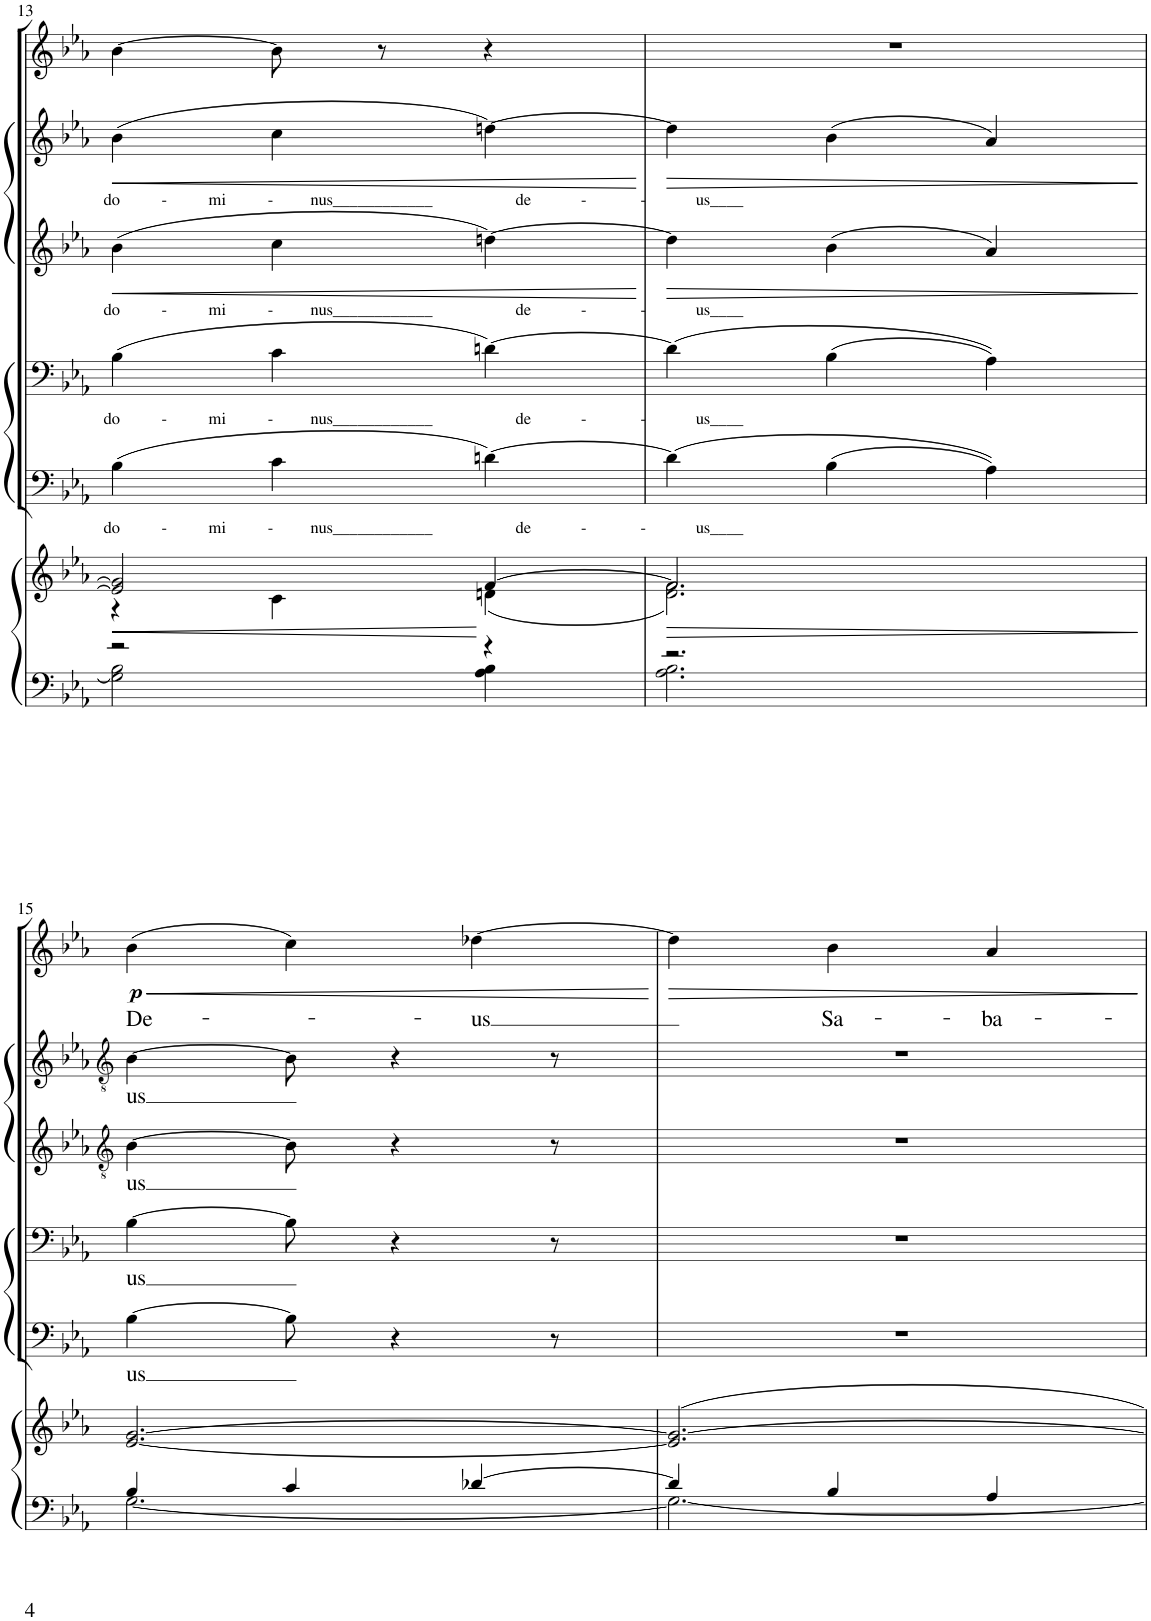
**kern	**kern	**dynam	**kern	**text	**kern	**text	**kern	**text	**dynam	**kern	**text	**dynam	**kern	**text	**dynam
*part6	*part6	*part6	*part5	*part5	*part4	*part4	*part3	*part3	*part3	*part2	*part2	*part2	*part1	*part1	*part1
*staff7	*staff6	*staff6/7	*staff5	*staff5	*staff4	*staff4	*staff3	*staff3	*staff3	*staff2	*staff2	*staff2	*staff1	*staff1	*staff1
*I"PIANO	*	*	*I"BASSES II	*	*I"BASSES I	*	*I"TÉNORS II	*	*	*I"TÉNORS I	*	*	*I"SOPRANOS	*	*
*I'Pno	*	*	*	*	*	*	*	*	*	*	*	*	*	*	*
!!LO:PB:g=z
*clefF4	*clefG2	*	*clefF4	*	*clefF4	*	*clefG2	*	*	*clefG2	*	*	*clefG2	*	*
*k[b-e-a-]	*k[b-e-a-]	*	*k[b-e-a-]	*	*k[b-e-a-]	*	*k[b-e-a-]	*	*	*k[b-e-a-]	*	*	*k[b-e-a-]	*	*
*M3/4	*M3/4	*	*M3/4	*	*M3/4	*	*M3/4	*	*	*M3/4	*	*	*M3/4	*	*
=13	=13	=13	=13	=13	=13	=13	=13	=13	=13	=13	=13	=13	=13	=13	=13
*^	*	*	*	*	*	*	*	*	*	*	*	*	*	*	*
!	!	!	!	!	!	!	!	!	!	!	!LO:TX:b:t=do          -          mi          -         nus____________                    de            -             -            us____	!	!	!	!	!
!	!	!	!	!	!	!	!	!LO:TX:b:t=do          -          mi          -         nus____________                    de            -             -            us____	!	!	!	!	!	!	!	!
!	!	!	!	!	!	!LO:TX:b:t=do          -          mi          -         nus____________                    de            -             -            us____	!	!	!	!	!	!	!	!	!	!
!	!	!	!	!LO:TX:b:t=do          -          mi          -         nus____________                    de            -             -            us____	!	!	!	!	!	!	!	!	!	!	!	!
!	!	!	!LO:HP:b	!	!	!	!	!	!	!LO:HP:b	!	!	!LO:HP:b	!	!	!
*	*	*^	*	*	*	*	*	*	*	*	*	*	*	*	*	*
2r	2G\] 2B-\	2e-/] 2g/]	4r	<	(4B-\	.	(4B-\	.	(4b-\	.	<	(4b-\	.	<	[4b-\	.	.
.	.	.	4c\	.	4c\	.	4c\	.	4cc\	.	.	4cc\	.	.	8b-\]	.	.
.	.	.	.	.	.	.	.	.	.	.	.	.	.	.	8r	.	.
4r	4A-\ 4B-\	[4f/	(4dn\	[	[4dn\)	.	[4dn\)	.	[4ddn\)	.	.	[4ddn\)	.	.	4r	.	.
*v	*v	*	*	*	*	*	*	*	*	*	*	*	*	*	*	*	*
*	*v	*v	*	*	*	*	*	*	*	*	*	*	*	*	*	*
.	.	.	.	.	.	.	.	.	[	.	.	[	.	.	.
=14	=14	=14	=14	=14	=14	=14	=14	=14	=14	=14	=14	=14	=14	=14	=14
*^	*	*	*	*	*	*	*	*	*	*	*	*	*	*	*
!	!	!	!LO:HP:b	!	!	!	!	!	!	!LO:HP:b	!	!	!LO:HP:b	!	!	!
*	*	*^	*	*	*	*	*	*	*	*	*	*	*	*	*	*
2.r	2.A-\ 2.B-\	2.f/]	2.d\ 2.f\)	>	(4d\]	.	(4d\]	.	4dd\]	.	>	4dd\]	.	>	2.r	.	.
.	.	.	.	.	(4B-\	.	(4B-\	.	(4b-\	.	.	(4b-\	.	.	.	.	.
.	.	.	.	.	4A-\))	.	4A-\))	.	4a-/)	.	.	4a-/)	.	.	.	.	.
*v	*v	*	*	*	*	*	*	*	*	*	*	*	*	*	*	*	*
*	*v	*v	*	*	*	*	*	*	*	*	*	*	*	*	*	*
.	.	]	.	.	.	.	.	.	]	.	.	]	.	.	.
!!LO:LB:g=z
=15	=15	=15	=15	=15	=15	=15	=15	=15	=15	=15	=15	=15	=15	=15	=15
*	*	*	*	*	*	*	*clefGv2	*	*	*clefGv2	*	*	*	*	*
*k[b-e-a-]	*k[b-e-a-]	*	*k[b-e-a-]	*	*k[b-e-a-]	*	*k[b-e-a-]	*	*	*k[b-e-a-]	*	*	*k[b-e-a-]	*	*
*^	*	*	*	*	*	*	*	*	*	*	*	*	*	*	*
!	!	!	!	!	!LO:LY:b	!	!LO:LY:b	!	!LO:LY:b	!	!	!LO:LY:b	!	!	!LO:LY:b	!LO:HP:b
!	!	!	!	!	!	!	!	!	!	!	!	!	!	!	!	!LO:DY:n=1:b
4B-/	[2.G\	[2.e-/ [2.g/	.	[4B-\	us	[4B-\	us	[4B-\	us	.	[4B-\	us	.	(4b-\	De-	< p
4c/	.	.	.	8B-\]	.	8B-\]	.	8B-\]	.	.	8B-\]	.	.	4cc\)	.	.
.	.	.	.	4r	.	4r	.	4r	.	.	4r	.	.	.	.	.
!	!	!	!	!	!	!	!	!	!	!	!	!	!	!	!LO:LY:b	!
[4d-X/	.	.	.	.	.	.	.	.	.	.	.	.	.	[4dd-X\	-us	.
.	.	.	.	8r	.	8r	.	8r	.	.	8r	.	.	.	.	.
*v	*v	*	*	*	*	*	*	*	*	*	*	*	*	*	*	*
.	.	.	.	.	.	.	.	.	.	.	.	.	.	.	[
=16	=16	=16	=16	=16	=16	=16	=16	=16	=16	=16	=16	=16	=16	=16	=16
*^	*	*	*	*	*	*	*	*	*	*	*	*	*	*	*
!	!	!	!	!	!	!	!	!	!	!	!	!	!	!	!	!LO:HP:b
4d-/]	2.G\_	2.e-/] 2.g/_	.	2.r	.	2.r	.	2.r	.	.	2.r	.	.	4dd-\]	.	>
!	!	!	!	!	!	!	!	!	!	!	!	!	!	!	!LO:LY:b	!
4B-/	.	.	.	.	.	.	.	.	.	.	.	.	.	4b-\	Sa-	.
!	!	!	!	!	!	!	!	!	!	!	!	!	!	!	!LO:LY:b	!
4A-/	.	.	.	.	.	.	.	.	.	.	.	.	.	4a-/	-ba-	.
*v	*v	*	*	*	*	*	*	*	*	*	*	*	*	*	*	*
.	.	.	.	.	.	.	.	.	.	.	.	.	.	.	]
=	=	=	=	=	=	=	=	=	=	=	=	=	=	=	=
*-	*-	*-	*-	*-	*-	*-	*-	*-	*-	*-	*-	*-	*-	*-	*-
